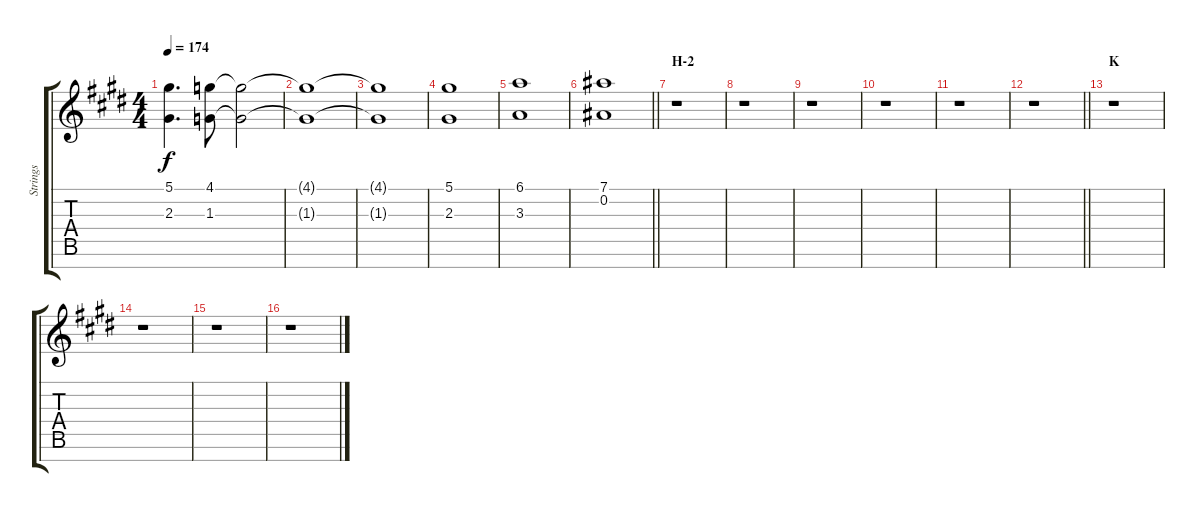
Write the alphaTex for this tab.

\track ("Strings" "Strings") {instrument stringensemble1}
\staff {score tabs}
\tuning (Eb5 Bb4 Gb4 Db4 Ab3 Eb3 Bb2) {hide}
\ts (4 4)
\tempo 174
\clef g2
\ks e
(5.1 2.3).4{d dy f} (4.1 1.3).8 (4.1{t} 1.3{t}).2 |
(4.1{t} 1.3{t}).1 |
(4.1{t} 1.3{t}).1 |
(5.1 2.3).1 |
(6.1 3.3).1 |
\barLineRight lightlight
(7.1 0.2).1 |
\section ("" "H-2")
r.1 |
r.1 |
r.1 |
r.1 |
r.1 |
\barLineRight lightlight
r.1 |
\section ("" "K")
r.1 |
r.1 |
r.1 |
r.1
